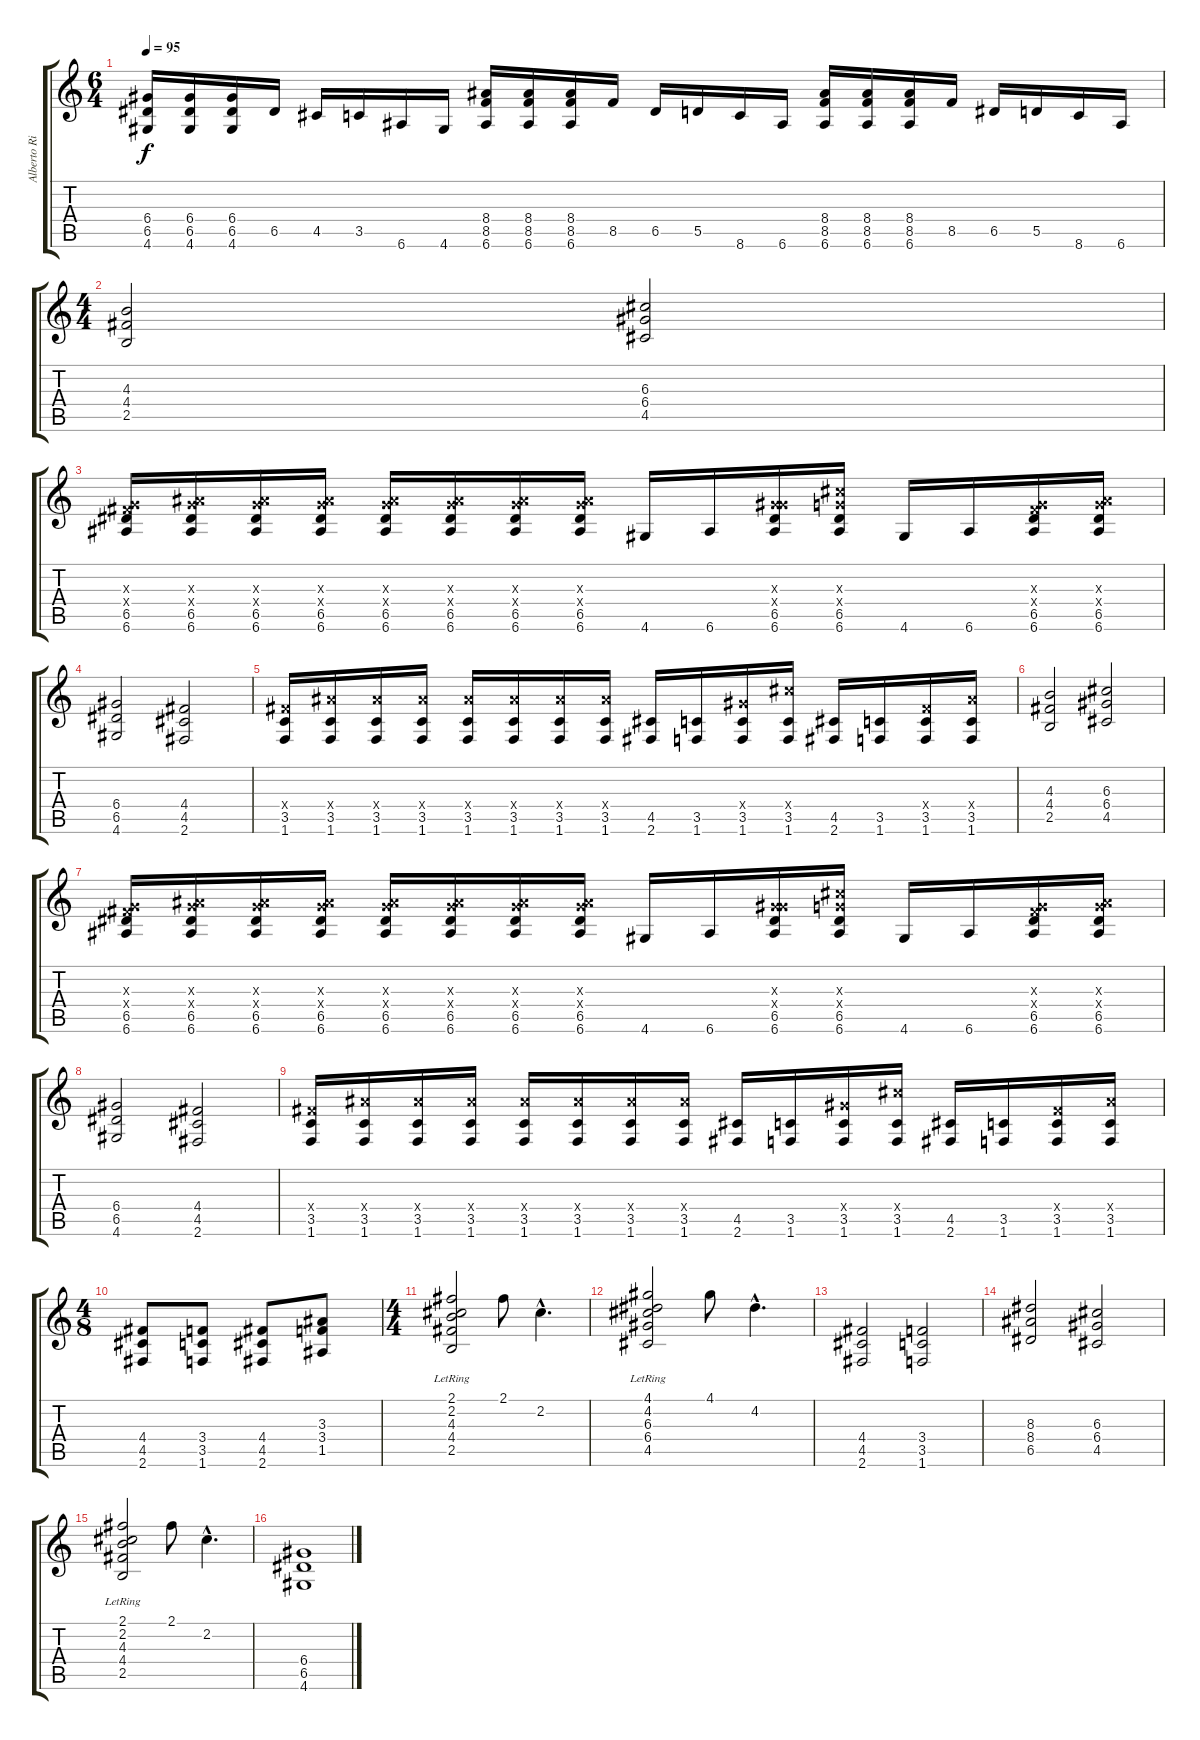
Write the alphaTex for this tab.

\track ("Alberto Rionda (Guitarra)" "Alberto Ri") {instrument distortionguitar}
\staff {score tabs}
\tuning (E4 B3 G3 D3 A2 E2) {hide}
\ts (6 4)
\tempo 95
\clef g2
\ks c
(6.4 6.5 4.6).16{dy f} (6.4 6.5 4.6).16 (6.4 6.5 4.6).16 6.5.16 4.5.16 3.5.16 6.6.16 4.6.16 (8.4 8.5 6.6).16 (8.4 8.5 6.6).16 (8.4 8.5 6.6).16 8.5.16 6.5.16 5.5.16 8.6.16 6.6.16 (8.4 8.5 6.6).16 (8.4 8.5 6.6).16 (8.4 8.5 6.6).16 8.5.16 6.5.16 5.5.16 8.6.16 6.6.16 |
\ts (4 4)
(4.3 4.4 2.5).2 (6.3 6.4 4.5).2 |
(0.3{x} 4.4{x} 6.5 6.6).16 (0.3{x} 8.4{x} 6.5 6.6).16 (0.3{x} 8.4{x} 6.5 6.6).16 (0.3{x} 8.4{x} 6.5 6.6).16 (0.3{x} 8.4{x} 6.5 6.6).16 (0.3{x} 8.4{x} 6.5 6.6).16 (0.3{x} 8.4{x} 6.5 6.6).16 (0.3{x} 8.4{x} 6.5 6.6).16 4.6.16 6.6.16 (0.3{x} 6.4{x} 6.5 6.6).16 (0.3{x} 11.4{x} 6.5 6.6).16 4.6.16 6.6.16 (0.3{x} 4.4{x} 6.5 6.6).16 (0.3{x} 8.4{x} 6.5 6.6).16 |
(6.4 6.5 4.6).2 (4.4 4.5 2.6).2 |
(4.4{x} 3.5 1.6).16 (8.4{x} 3.5 1.6).16 (8.4{x} 3.5 1.6).16 (8.4{x} 3.5 1.6).16 (8.4{x} 3.5 1.6).16 (8.4{x} 3.5 1.6).16 (8.4{x} 3.5 1.6).16 (8.4{x} 3.5 1.6).16 (4.5 2.6).16 (3.5 1.6).16 (6.4{x} 3.5 1.6).16 (11.4{x} 3.5 1.6).16 (4.5 2.6).16 (3.5 1.6).16 (4.4{x} 3.5 1.6).16 (8.4{x} 3.5 1.6).16 |
(4.3 4.4 2.5).2 (6.3 6.4 4.5).2 |
(0.3{x} 4.4{x} 6.5 6.6).16 (0.3{x} 8.4{x} 6.5 6.6).16 (0.3{x} 8.4{x} 6.5 6.6).16 (0.3{x} 8.4{x} 6.5 6.6).16 (0.3{x} 8.4{x} 6.5 6.6).16 (0.3{x} 8.4{x} 6.5 6.6).16 (0.3{x} 8.4{x} 6.5 6.6).16 (0.3{x} 8.4{x} 6.5 6.6).16 4.6.16 6.6.16 (0.3{x} 6.4{x} 6.5 6.6).16 (0.3{x} 11.4{x} 6.5 6.6).16 4.6.16 6.6.16 (0.3{x} 4.4{x} 6.5 6.6).16 (0.3{x} 8.4{x} 6.5 6.6).16 |
(6.4 6.5 4.6).2 (4.4 4.5 2.6).2 |
(4.4{x} 3.5 1.6).16 (8.4{x} 3.5 1.6).16 (8.4{x} 3.5 1.6).16 (8.4{x} 3.5 1.6).16 (8.4{x} 3.5 1.6).16 (8.4{x} 3.5 1.6).16 (8.4{x} 3.5 1.6).16 (8.4{x} 3.5 1.6).16 (4.5 2.6).16 (3.5 1.6).16 (6.4{x} 3.5 1.6).16 (11.4{x} 3.5 1.6).16 (4.5 2.6).16 (3.5 1.6).16 (4.4{x} 3.5 1.6).16 (8.4{x} 3.5 1.6).16 |
\ts (4 8)
(4.4 4.5 2.6).8 (3.4 3.5 1.6).8 (4.4 4.5 2.6).8 (3.3 3.4 1.5).8 |
\ts (4 4)
(2.1{lr} 2.2{lr} 4.3{lr} 4.4 2.5{lr}).2 2.1.8 2.2{hac}.4{d} |
(4.1{lr} 4.2{lr} 6.3{lr} 6.4{lr} 4.5{lr}).2 4.1.8 4.2{hac}.4{d} |
(4.4 4.5 2.6).2 (3.4 3.5 1.6).2 |
(8.3 8.4 6.5).2 (6.3 6.4 4.5).2 |
(2.1{lr} 2.2{lr} 4.3{lr} 4.4{lr} 2.5{lr}).2 2.1.8 2.2{hac}.4{d} |
(6.4 6.5 4.6).1
